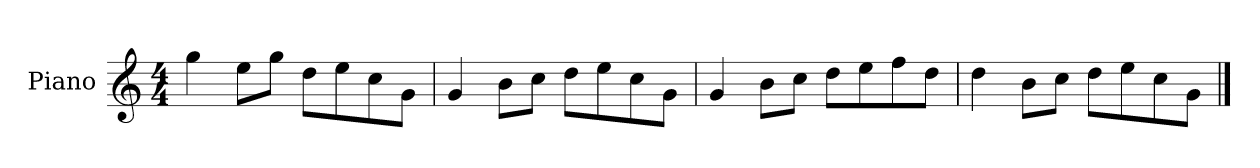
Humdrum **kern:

**kern
*part1
*staff1
*I"Piano
*I'P-no
*clefG2
*k[]
*M4/4
*MM90
=1
4gg\
8ee\L
8gg\J
8dd\L
8ee\
8cc\
8g\J
=2
4g/
8b\L
8cc\J
8dd\L
8ee\
8cc\
8g\J
=3
4g/
8b\L
8cc\J
8dd\L
8ee\
8ff\
8dd\J
=4
4dd\
8b\L
8cc\J
8dd\L
8ee\
8cc\
8g\J
==
*-
